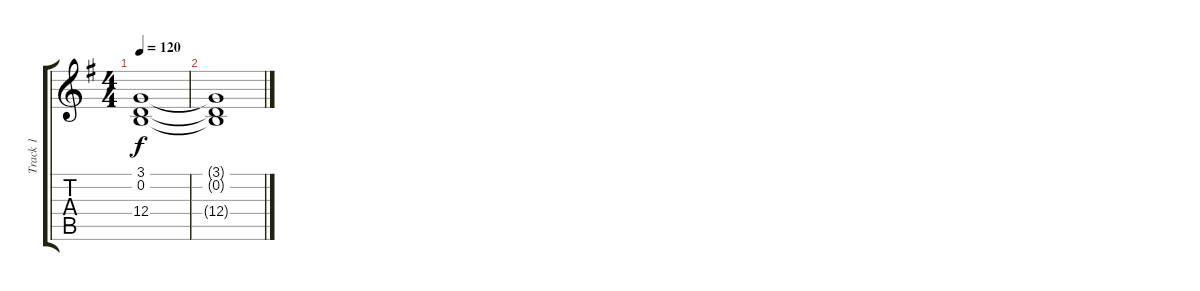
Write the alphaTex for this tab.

\track ("Track 1" "Track 1") {instrument acousticgrandpiano}
\staff {score tabs}
\tuning (E4 B3 G3 D3 A2 E2) {hide}
\ts (4 4)
\tempo 120
\clef g2
\ks g
(3.1 0.2 12.4).1{dy f} |
(3.1{t} 0.2{t} 12.4{t}).1
